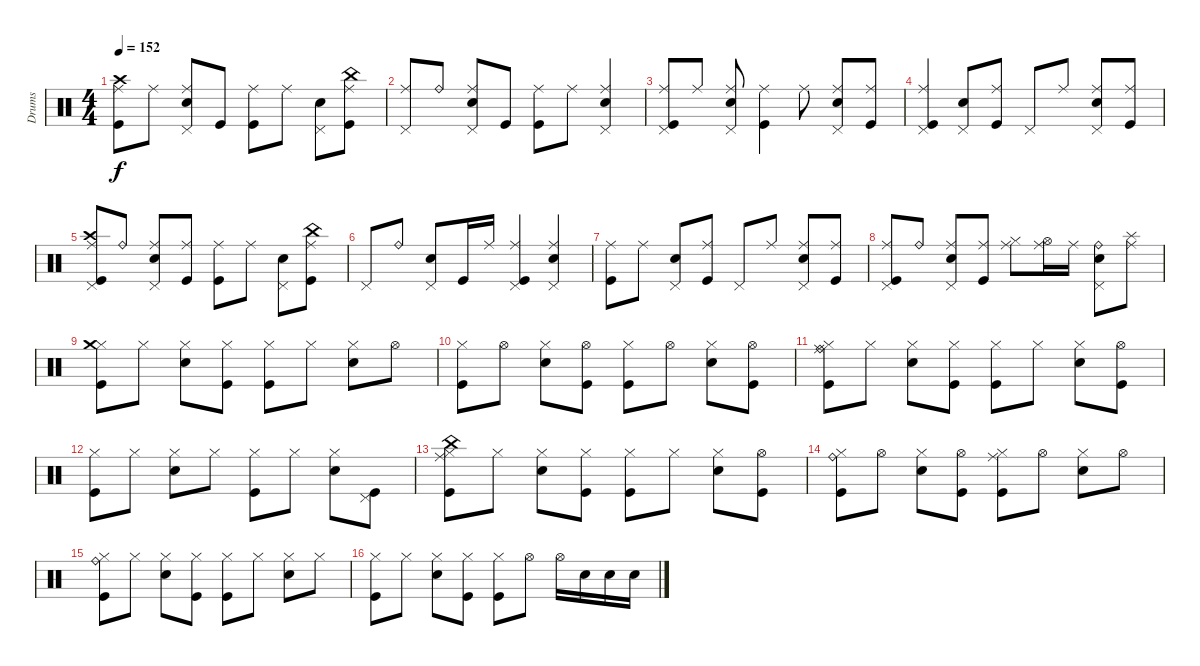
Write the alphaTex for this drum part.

\track ("Drums" "Drums") {instrument percussion}
\staff {score}
\articulation defaults
\ts (4 4)
\tempo 152
\clef neutral
\ks c
("Kick (hit)" "Crash high (hit)" "Ride (middle)").8{dy f} "Ride (middle)".8 ("Snare (hit) 2" "Pedal Hi-Hat (hit)" "Ride (middle)").8 "Kick (hit)".8 ("Kick (hit)" "Ride (middle)").8 "Ride (middle)".8 ("Snare (hit) 2" "Pedal Hi-Hat (hit)").8 ("Kick (hit)" "Ride (middle)" "China (hit)").8 |
("Pedal Hi-Hat (hit)" "Ride (middle)").8 "Ride (bell)".8 ("Pedal Hi-Hat (hit)" "Ride (middle)" "Snare (hit) 2").8 "Kick (hit)".8 ("Kick (hit)" "Ride (middle)").8 "Ride (middle)".8 ("Ride (middle)" "Snare (hit) 2" "Pedal Hi-Hat (hit)").4 |
("Pedal Hi-Hat (hit)" "Ride (middle)" "Kick (hit)").8 "Ride (middle)".8 ("Ride (middle)" "Snare (hit) 2" "Pedal Hi-Hat (hit)").8 ("Kick (hit)" "Ride (middle)").4 "Ride (middle)".8 ("Ride (middle)" "Snare (hit) 2" "Pedal Hi-Hat (hit)").8 ("Kick (hit)" "Ride (middle)").8 |
("Ride (middle)" "Kick (hit)" "Pedal Hi-Hat (hit)").4 ("Snare (hit) 2" "Pedal Hi-Hat (hit)").8 ("Kick (hit)" "Ride (middle)").8 "Pedal Hi-Hat (hit)".8 "Ride (middle)".8 ("Snare (hit) 2" "Pedal Hi-Hat (hit)" "Ride (middle)").8 ("Kick (hit)" "Ride (middle)").8 |
("Kick (hit)" "Pedal Hi-Hat (hit)" "Crash high (hit)" "Ride (middle)").8 "Ride (bell)".8 ("Snare (hit) 2" "Pedal Hi-Hat (hit)" "Ride (middle)").8 ("Kick (hit)" "Ride (middle)").8 ("Kick (hit)" "Ride (middle)").8 "Ride (middle)".8 ("Snare (hit) 2" "Pedal Hi-Hat (hit)").8 ("Kick (hit)" "Ride (middle)" "China (hit)").8 |
"Pedal Hi-Hat (hit)".8 "Ride (bell)".8 ("Snare (hit) 2" "Pedal Hi-Hat (hit)").8 "Kick (hit)".16 "Ride (middle)".16 ("Pedal Hi-Hat (hit)" "Ride (middle)" "Kick (hit)").4 ("Ride (middle)" "Snare (hit) 2" "Pedal Hi-Hat (hit)").4 |
("Kick (hit)" "Ride (middle)").8 "Ride (middle)".8 ("Snare (hit) 2" "Pedal Hi-Hat (hit)").8 ("Kick (hit)" "Ride (middle)").8 "Pedal Hi-Hat (hit)".8 "Ride (middle)".8 ("Snare (hit) 2" "Pedal Hi-Hat (hit)" "Ride (middle)").8 ("Kick (hit)" "Ride (middle)").8 |
("Kick (hit)" "Pedal Hi-Hat (hit)" "Ride (middle)").8 "Ride (bell)".8 ("Pedal Hi-Hat (hit)" "Ride (middle)" "Snare (hit) 2").8 ("Kick (hit)" "Ride (middle)").8 ("Hi-Hat (closed)" "Ride (middle)").8 ("Hi-Hat (open)" "Ride (middle)").16 "Ride (middle)".16 ("Snare (hit) 2" "Pedal Hi-Hat (hit)" "Ride (bell)").8 ("Ride (middle)" "Splash (hit)").8 |
("Kick (hit)" "Hi-Hat (closed)" "Crash medium (hit)").8 "Hi-Hat (closed)".8 ("Snare (hit) 2" "Hi-Hat (closed)").8 ("Kick (hit)" "Hi-Hat (closed)").8 ("Kick (hit)" "Hi-Hat (closed)").8 "Hi-Hat (closed)".8 ("Snare (hit) 2" "Hi-Hat (closed)").8 "Hi-Hat (open)".8 |
("Kick (hit)" "Hi-Hat (closed)").8 "Hi-Hat (open)".8 ("Snare (hit) 2" "Hi-Hat (closed)").8 ("Kick (hit)" "Hi-Hat (open)").8 ("Kick (hit)" "Hi-Hat (closed)").8 "Hi-Hat (open)".8 ("Snare (hit) 2" "Hi-Hat (closed)").8 ("Kick (hit)" "Hi-Hat (open)").8 |
("Kick (hit)" "Hi-Hat (closed)" "Ride (middle)" "Ride (bell)").8 "Hi-Hat (closed)".8 ("Snare (hit) 2" "Hi-Hat (closed)").8 ("Kick (hit)" "Hi-Hat (closed)").8 ("Kick (hit)" "Hi-Hat (closed)").8 "Hi-Hat (closed)".8 ("Snare (hit) 2" "Hi-Hat (closed)").8 ("Kick (hit)" "Hi-Hat (open)").8 |
("Kick (hit)" "Hi-Hat (closed)").8 "Hi-Hat (closed)".8 ("Snare (hit) 2" "Hi-Hat (closed)").8 "Hi-Hat (closed)".8 ("Kick (hit)" "Hi-Hat (closed)").8 "Hi-Hat (closed)".8 ("Snare (hit) 2" "Hi-Hat (closed)").8 ("Kick (hit)" "Pedal Hi-Hat (hit)").8 |
("Kick (hit)" "Hi-Hat (closed)" "Ride (middle)" "China (hit)").8 "Hi-Hat (closed)".8 ("Snare (hit) 2" "Hi-Hat (closed)").8 ("Kick (hit)" "Hi-Hat (closed)").8 ("Kick (hit)" "Hi-Hat (closed)").8 "Hi-Hat (closed)".8 ("Snare (hit) 2" "Hi-Hat (closed)").8 ("Kick (hit)" "Hi-Hat (open)").8 |
("Kick (hit)" "Hi-Hat (closed)" "Ride (bell)").8 "Hi-Hat (open)".8 ("Snare (hit) 2" "Hi-Hat (closed)").8 ("Kick (hit)" "Hi-Hat (open)").8 ("Ride (middle)" "Kick (hit)" "Hi-Hat (closed)").8 "Hi-Hat (open)".8 ("Snare (hit) 2" "Hi-Hat (closed)").8 "Hi-Hat (open)".8 |
("Kick (hit)" "Hi-Hat (closed)" "Ride (bell)").8 "Hi-Hat (closed)".8 ("Snare (hit) 2" "Hi-Hat (closed)").8 ("Kick (hit)" "Hi-Hat (closed)").8 ("Kick (hit)" "Hi-Hat (closed)").8 "Hi-Hat (closed)".8 ("Snare (hit) 2" "Hi-Hat (closed)").8 "Hi-Hat (closed)".8 |
("Kick (hit)" "Hi-Hat (closed)").8 "Hi-Hat (closed)".8 ("Snare (hit) 2" "Hi-Hat (closed)").8 ("Kick (hit)" "Hi-Hat (closed)").8 ("Kick (hit)" "Hi-Hat (closed)").8 "Hi-Hat (open)".8 "Hi-Hat (open)".16 "Snare (hit) 2".16 "Snare (hit) 2".16 "Snare (hit) 2".16
